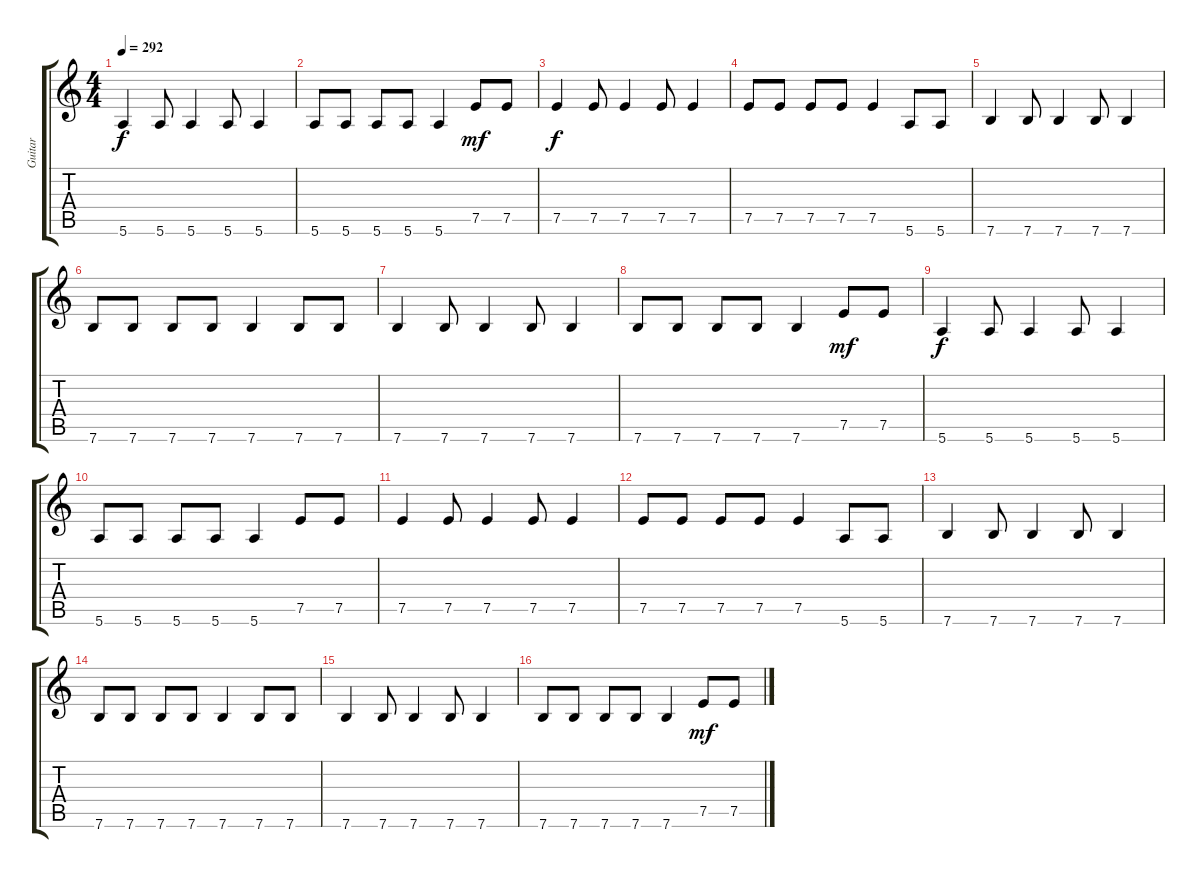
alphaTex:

\track ("Guitar" "Guitar") {instrument overdrivenguitar}
\staff {score tabs}
\tuning (E4 B3 G3 D3 A2 E2) {hide}
\ts (4 4)
\tempo 292
\clef g2
\ks c
5.6.4{dy f} 5.6.8 5.6.4 5.6.8 5.6.4 |
5.6.8 5.6.8 5.6.8 5.6.8 5.6.4 7.5.8{dy mf} 7.5.8 |
7.5.4{dy f} 7.5.8 7.5.4 7.5.8 7.5.4 |
7.5.8 7.5.8 7.5.8 7.5.8 7.5.4 5.6.8 5.6.8 |
7.6.4 7.6.8 7.6.4 7.6.8 7.6.4 |
7.6.8 7.6.8 7.6.8 7.6.8 7.6.4 7.6.8 7.6.8 |
7.6.4 7.6.8 7.6.4 7.6.8 7.6.4 |
7.6.8 7.6.8 7.6.8 7.6.8 7.6.4 7.5.8{dy mf} 7.5.8 |
5.6.4{dy f} 5.6.8 5.6.4 5.6.8 5.6.4 |
5.6.8 5.6.8 5.6.8 5.6.8 5.6.4 7.5.8 7.5.8 |
7.5.4 7.5.8 7.5.4 7.5.8 7.5.4 |
7.5.8 7.5.8 7.5.8 7.5.8 7.5.4 5.6.8 5.6.8 |
7.6.4{instrument electricguitarmuted} 7.6.8 7.6.4 7.6.8 7.6.4 |
7.6.8 7.6.8 7.6.8 7.6.8 7.6.4 7.6.8 7.6.8 |
7.6.4 7.6.8 7.6.4 7.6.8 7.6.4 |
7.6.8 7.6.8 7.6.8 7.6.8 7.6.4 7.5.8{dy mf} 7.5.8
